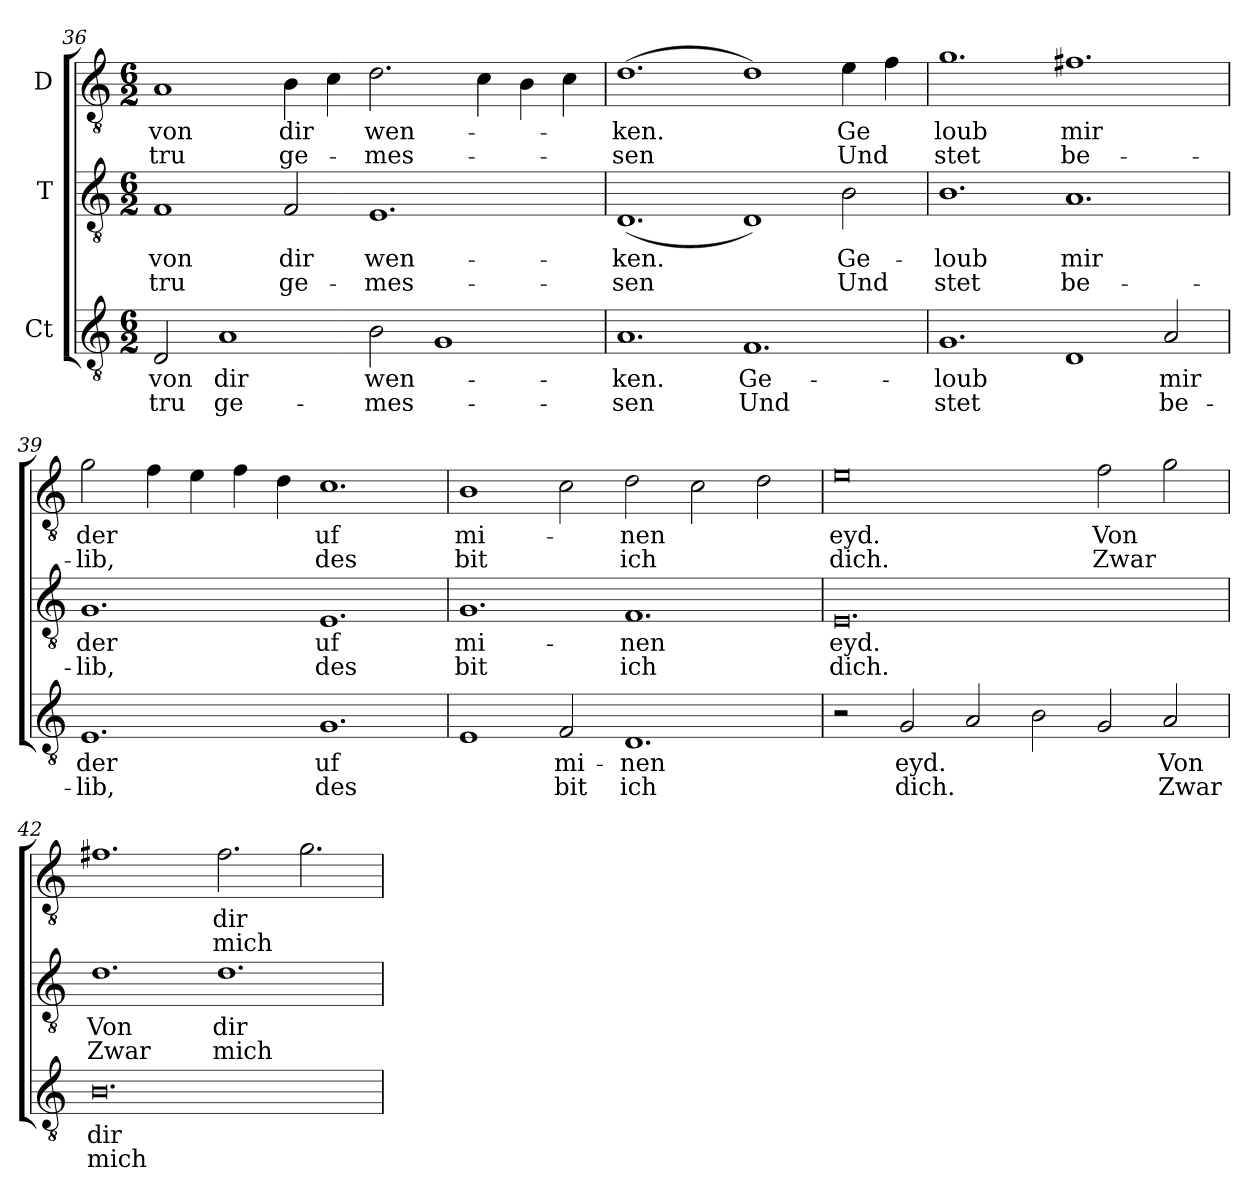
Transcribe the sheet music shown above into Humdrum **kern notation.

**kern	**text	**text	**kern	**text	**text	**kern	**text	**text
*part3	*part3	*part3	*part2	*part2	*part2	*part1	*part1	*part1
*staff3	*staff3	*staff3	*staff2	*staff2	*staff2	*staff1	*staff1	*staff1
*I"Ct	*	*	*I"T	*	*	*I"D	*	*
*clefGv2	*	*	*clefGv2	*	*	*clefGv2	*	*
*ITrd7c12	*	*	*ITrd7c12	*	*	*ITrd7c12	*	*
*k[]	*	*	*k[]	*	*	*k[]	*	*
*C:	*	*	*C:	*	*	*C:	*	*
*M6/2	*	*	*M6/2	*	*	*M6/2	*	*
=36	=36	=36	=36	=36	=36	=36	=36	=36
!	!LO:LY:b:color=#000000	!LO:LY:b:color=#000000	!	!	!	!	!	!
!	!	!	!	!LO:LY:b:color=#000000	!LO:LY:b:color=#000000	!	!	!
!	!	!	!	!	!	!	!LO:LY:b:color=#000000	!LO:LY:b:color=#000000
2DDi/	von	tru	1FFi/	von	tru	1AAi/	von	tru
!	!LO:LY:b:color=#000000	!LO:LY:b:color=#000000	!	!	!	!	!	!
1AAi/	dir	ge-	.	.	.	.	.	.
!	!	!	!	!LO:LY:b:color=#000000	!LO:LY:b:color=#000000	!	!	!
!	!	!	!	!	!	!	!LO:LY:b:color=#000000	!LO:LY:b:color=#000000
.	.	.	2FFi/	dir	ge-	4BBi\	dir	ge-
.	.	.	.	.	.	4Ci\	.	.
!	!LO:LY:b:color=#000000	!LO:LY:b:color=#000000	!	!	!	!	!	!
!	!	!	!	!LO:LY:b:color=#000000	!LO:LY:b:color=#000000	!	!	!
!	!	!	!	!	!	!	!LO:LY:b:color=#000000	!LO:LY:b:color=#000000
2BBi\	wen-	-mes-	1.EEi/	wen-	-mes-	2.Di\	wen-	-mes-
1GGi/	.	.	.	.	.	.	.	.
.	.	.	.	.	.	4Ci\	.	.
.	.	.	.	.	.	4BBi\	.	.
.	.	.	.	.	.	4Ci\	.	.
=37	=37	=37	=37	=37	=37	=37	=37	=37
!	!LO:LY:b:color=#000000	!LO:LY:b:color=#000000	!	!	!	!	!	!
!	!	!	!	!LO:LY:b:color=#000000	!LO:LY:b:color=#000000	!	!	!
!	!	!	!	!	!	!	!LO:LY:b:color=#000000	!LO:LY:b:color=#000000
1.AAi/	-ken.	-sen	(1.DDi/	-ken.	-sen	(1.Di\	-ken.	-sen
!	!LO:LY:b:color=#000000	!LO:LY:b:color=#000000	!	!	!	!	!	!
1.FFi/	Ge-	Und	1DDi/)	.	.	1Di\)	.	.
!	!	!	!	!LO:LY:b:color=#000000	!LO:LY:b:color=#000000	!	!	!
!	!	!	!	!	!	!	!LO:LY:b:color=#000000	!LO:LY:b:color=#000000
.	.	.	2BBi\	Ge-	Und	4Ei\	Ge	Und
.	.	.	.	.	.	4Fi\	.	.
!!LO:LB:g=z
=38	=38	=38	=38	=38	=38	=38	=38	=38
!	!LO:LY:b:color=#000000	!LO:LY:b:color=#000000	!	!	!	!	!	!
!	!	!	!	!LO:LY:b:color=#000000	!LO:LY:b:color=#000000	!	!	!
!	!	!	!	!	!	!	!LO:LY:b:color=#000000	!LO:LY:b:color=#000000
1.GGi/	-loub	stet	1.BBi/	-loub	stet	1.Gi\	loub	stet
!	!	!	!	!LO:LY:b:color=#000000	!LO:LY:b:color=#000000	!	!	!
!	!	!	!	!	!	!	!LO:LY:b:color=#000000	!LO:LY:b:color=#000000
1DDi/	.	.	1.AAi/	mir	be-	1.F#Xi\	mir	be-
!	!LO:LY:b:color=#000000	!LO:LY:b:color=#000000	!	!	!	!	!	!
2AAi/	mir	be-	.	.	.	.	.	.
=39	=39	=39	=39	=39	=39	=39	=39	=39
!	!LO:LY:b:color=#000000	!LO:LY:b:color=#000000	!	!	!	!	!	!
!	!	!	!	!LO:LY:b:color=#000000	!LO:LY:b:color=#000000	!	!	!
!	!	!	!	!	!	!	!LO:LY:b:color=#000000	!LO:LY:b:color=#000000
1.EEi/	der	-lib,	1.GGi/	der	-lib,	2Gi\	der	-lib,
.	.	.	.	.	.	4Fi\	.	.
.	.	.	.	.	.	4Ei\	.	.
.	.	.	.	.	.	4Fi\	.	.
.	.	.	.	.	.	4Di\	.	.
!	!LO:LY:b:color=#000000	!LO:LY:b:color=#000000	!	!	!	!	!	!
!	!	!	!	!LO:LY:b:color=#000000	!LO:LY:b:color=#000000	!	!	!
!	!	!	!	!	!	!	!LO:LY:b:color=#000000	!LO:LY:b:color=#000000
1.GGi/	uf	des	1.EEi/	uf	des	1.Ci\	uf	des
=40	=40	=40	=40	=40	=40	=40	=40	=40
!	!	!	!	!LO:LY:b:color=#000000	!LO:LY:b:color=#000000	!	!	!
!	!	!	!	!	!	!	!LO:LY:b:color=#000000	!LO:LY:b:color=#000000
1EEi/	.	.	1.GGi/	mi-	bit	1BBi/	mi-	bit
!	!LO:LY:b:color=#000000	!LO:LY:b:color=#000000	!	!	!	!	!	!
2FFi/	mi-	bit	.	.	.	2Ci\	.	.
!	!LO:LY:b:color=#000000	!LO:LY:b:color=#000000	!	!	!	!	!	!
!	!	!	!	!LO:LY:b:color=#000000	!LO:LY:b:color=#000000	!	!	!
!	!	!	!	!	!	!	!LO:LY:b:color=#000000	!LO:LY:b:color=#000000
1.DDi/	-nen	ich	1.FFi/	-nen	ich	2Di\	-nen	ich
.	.	.	.	.	.	2Ci\	.	.
.	.	.	.	.	.	2Di\	.	.
=41	=41	=41	=41	=41	=41	=41	=41	=41
!	!	!	!	!LO:LY:b:color=#000000	!LO:LY:b:color=#000000	!	!	!
!	!	!	!	!	!	!	!LO:LY:b:color=#000000	!LO:LY:b:color=#000000
2r	.	.	0.EEi/	eyd.	dich.	0Ei\	eyd.	dich.
!	!LO:LY:b:color=#000000	!LO:LY:b:color=#000000	!	!	!	!	!	!
2GGi/	eyd.	dich.	.	.	.	.	.	.
2AAi/	.	.	.	.	.	.	.	.
2BBi\	.	.	.	.	.	.	.	.
!	!	!	!	!	!	!	!LO:LY:b:color=#000000	!LO:LY:b:color=#000000
2GGi/	.	.	.	.	.	2Fi\	Von	Zwar
!	!LO:LY:b:color=#000000	!LO:LY:b:color=#000000	!	!	!	!	!	!
2AAi/	Von	Zwar	.	.	.	2Gi\	.	.
=42	=42	=42	=42	=42	=42	=42	=42	=42
!	!LO:LY:b:color=#000000	!LO:LY:b:color=#000000	!	!	!	!	!	!
!	!	!	!	!LO:LY:b:color=#000000	!LO:LY:b:color=#000000	!	!	!
0.BBi/	dir	mich	1.Di\	Von	Zwar	1.F#Xi\	.	.
!	!	!	!	!LO:LY:b:color=#000000	!LO:LY:b:color=#000000	!	!	!
!	!	!	!	!	!	!	!LO:LY:b:color=#000000	!LO:LY:b:color=#000000
.	.	.	1.Di\	dir	mich	2.F#i\	dir	mich
.	.	.	.	.	.	2.Gi\	.	.
=	=	=	=	=	=	=	=	=
*-	*-	*-	*-	*-	*-	*-	*-	*-
